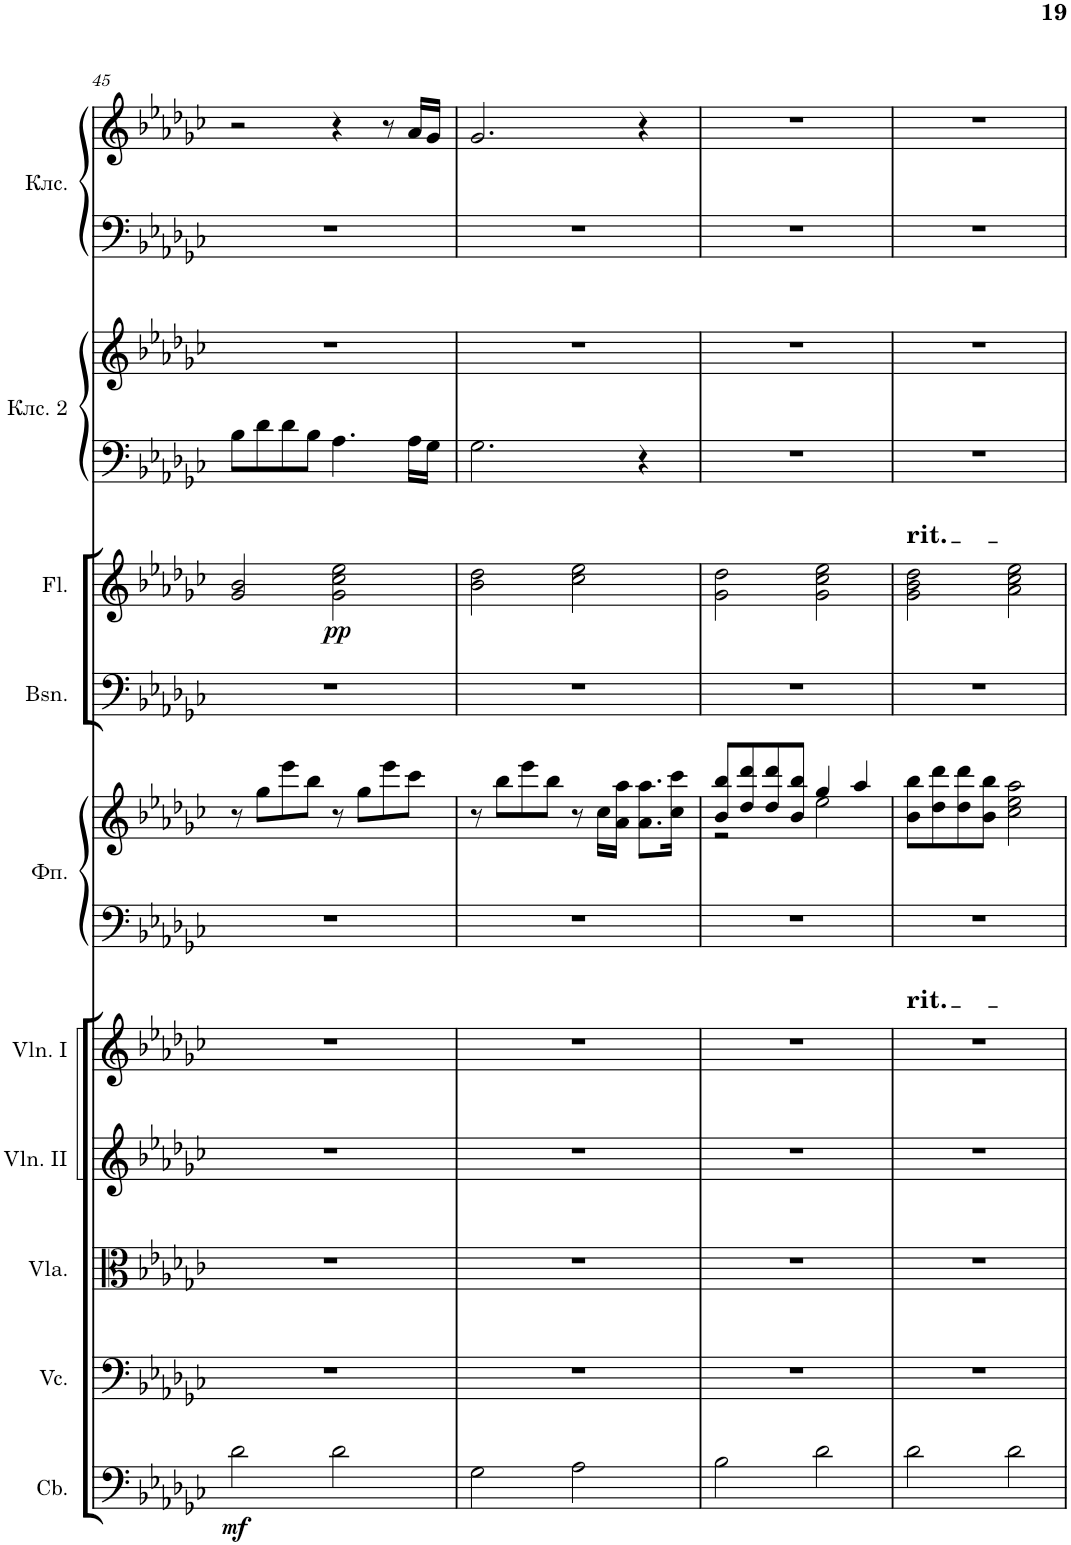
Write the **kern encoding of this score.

**kern	**dynam	**kern	**kern	**kern	**kern	**kern	**kern	**kern	**kern	**dynam	**kern	**kern	**kern	**kern
*part10	*part10	*part9	*part8	*part7	*part6	*part5	*part5	*part4	*part3	*part3	*part2	*part2	*part1	*part1
*staff13	*staff13	*staff12	*staff11	*staff10	*staff9	*staff8	*staff7	*staff6	*staff5	*staff5	*staff4	*staff3	*staff2	*staff1
*I"Contrabasses	*	*I"Violoncellos	*I"Violas	*I"Violins II	*I"Violins I	*I"Фортепиано	*	*I"Bassoons	*I"Flutes	*	*I"Клавесин 2	*	*I"Клавесин	*
*I'Cb.	*	*I'Vc.	*I'Vla.	*I'Vln. II	*I'Vln. I	*	*	*I'Bsn.	*I'Fl.	*	*	*	*	*
!!LO:PB:g=z
*clefF4	*	*clefF4	*clefC3	*clefG2	*clefG2	*clefF4	*clefG2	*clefF4	*clefG2	*	*clefF4	*clefG2	*clefF4	*clefG2
*Trd7c12	*	*	*	*	*	*	*	*	*	*	*	*	*	*
*k[b-e-a-d-g-c-]	*	*k[b-e-a-d-g-c-]	*k[b-e-a-d-g-c-]	*k[b-e-a-d-g-c-]	*k[b-e-a-d-g-c-]	*k[b-e-a-d-g-c-]	*k[b-e-a-d-g-c-]	*k[b-e-a-d-g-c-]	*k[b-e-a-d-g-c-]	*	*k[b-e-a-d-g-c-]	*k[b-e-a-d-g-c-]	*k[b-e-a-d-g-c-]	*k[b-e-a-d-g-c-]
*M4/4	*	*M4/4	*M4/4	*M4/4	*M4/4	*M4/4	*M4/4	*M4/4	*M4/4	*	*M4/4	*M4/4	*M4/4	*M4/4
=45	=45	=45	=45	=45	=45	=45	=45	=45	=45	=45	=45	=45	=45	=45
!	!LO:DY:b	!	!	!	!	!	!	!	!	!	!	!	!	!
2d-\	mf	1r	1r	1r	1r	1r	8r	1r	2g-/ 2b-/	.	8B-\L	1r	1r	2r
.	.	.	.	.	.	.	8gg-\L	.	.	.	8d-\	.	.	.
.	.	.	.	.	.	.	8eee-\	.	.	.	8d-\	.	.	.
.	.	.	.	.	.	.	8bb-\J	.	.	.	8B-\J	.	.	.
!	!	!	!	!	!	!	!	!	!	!LO:DY:b	!	!	!	!
2d-\	.	.	.	.	.	.	8r	.	2g-\ 2cc-\ 2ee-\	pp	4.A-\	.	.	4r
.	.	.	.	.	.	.	8gg-\L	.	.	.	.	.	.	.
.	.	.	.	.	.	.	8eee-\	.	.	.	.	.	.	8r
.	.	.	.	.	.	.	8ccc-\J	.	.	.	16A-\LL	.	.	16a-/LL
.	.	.	.	.	.	.	.	.	.	.	16G-\JJ	.	.	16g-/JJ
=46	=46	=46	=46	=46	=46	=46	=46	=46	=46	=46	=46	=46	=46	=46
2G-\	.	1r	1r	1r	1r	1r	8r	1r	2b-\ 2dd-\	.	2.G-\	1r	1r	2.g-/
.	.	.	.	.	.	.	8bb-\L	.	.	.	.	.	.	.
.	.	.	.	.	.	.	8eee-\	.	.	.	.	.	.	.
.	.	.	.	.	.	.	8bb-\J	.	.	.	.	.	.	.
2A-\	.	.	.	.	.	.	8r	.	2cc-\ 2ee-\	.	.	.	.	.
.	.	.	.	.	.	.	16cc-\LL	.	.	.	.	.	.	.
.	.	.	.	.	.	.	16a-\ 16aa-\JJ	.	.	.	.	.	.	.
.	.	.	.	.	.	.	8.a-\ 8.aa-\L	.	.	.	4r	.	.	4r
.	.	.	.	.	.	.	16cc-\ 16ccc-\Jk	.	.	.	.	.	.	.
=47	=47	=47	=47	=47	=47	=47	=47	=47	=47	=47	=47	=47	=47	=47
*	*	*	*	*	*	*	*^	*	*	*	*	*	*	*
2B-\	.	1r	1r	1r	1r	1r	8b-/ 8bb-/L	2r	1r	2g-\ 2dd-\	.	1r	1r	1r	1r
.	.	.	.	.	.	.	8dd-/ 8ddd-/	.	.	.	.	.	.	.	.
.	.	.	.	.	.	.	8dd-/ 8ddd-/	.	.	.	.	.	.	.	.
.	.	.	.	.	.	.	8b-/ 8bb-/J	.	.	.	.	.	.	.	.
2d-\	.	.	.	.	.	.	4gg-/	2ee-\	.	2g-\ 2cc-\ 2ee-\	.	.	.	.	.
.	.	.	.	.	.	.	4aa-/	.	.	.	.	.	.	.	.
*	*	*	*	*	*	*	*v	*v	*	*	*	*	*	*	*
=48	=48	=48	=48	=48	=48	=48	=48	=48	=48	=48	=48	=48	=48	=48
!	!	!	!	!	!	!	!	!	!LO:TX:a:t=rit.	!	!	!	!	!
!	!	!	!	!	!LO:TX:a:t=rit.	!	!	!	!	!	!	!	!	!
2d-\	.	1r	1r	1r	1r	1r	8b-\ 8bb-\L	1r	2g-\ 2b-\ 2dd-\	.	1r	1r	1r	1r
.	.	.	.	.	.	.	8dd-\ 8ddd-\	.	.	.	.	.	.	.
.	.	.	.	.	.	.	8dd-\ 8ddd-\	.	.	.	.	.	.	.
.	.	.	.	.	.	.	8b-\ 8bb-\J	.	.	.	.	.	.	.
2d-\	.	.	.	.	.	.	2cc-\ 2ee-\ 2aa-\	.	2a-\ 2cc-\ 2ee-\	.	.	.	.	.
=	=	=	=	=	=	=	=	=	=	=	=	=	=	=
*-	*-	*-	*-	*-	*-	*-	*-	*-	*-	*-	*-	*-	*-	*-
